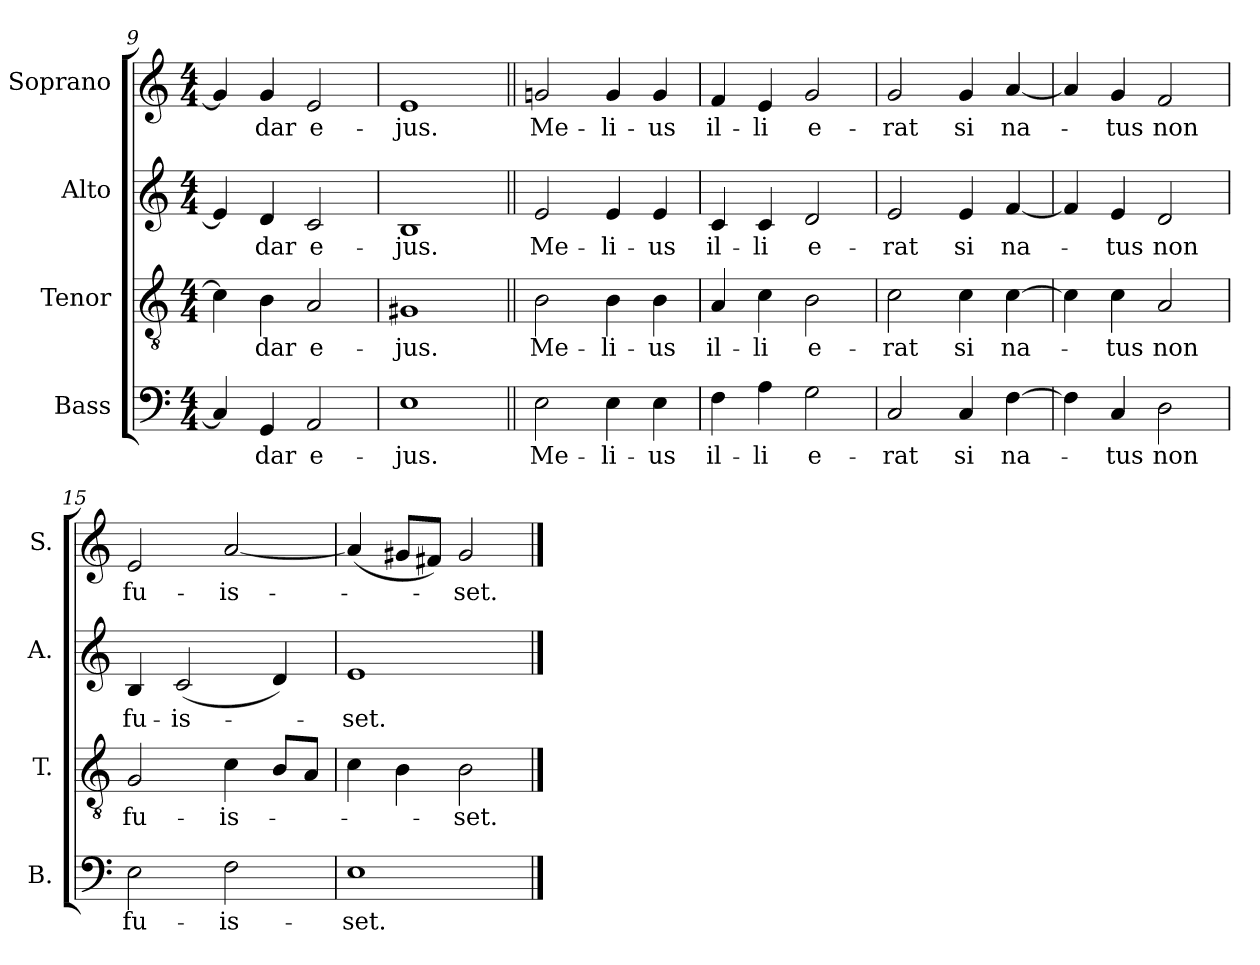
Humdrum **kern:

**kern	**text	**kern	**text	**kern	**text	**kern	**text
*part4	*part4	*part3	*part3	*part2	*part2	*part1	*part1
*staff4	*staff4	*staff3	*staff3	*staff2	*staff2	*staff1	*staff1
*I"Bass	*	*I"Tenor	*	*I"Alto	*	*I"Soprano	*
*I'B.	*	*I'T.	*	*I'A.	*	*I'S.	*
*clefF4	*	*clefGv2	*	*clefG2	*	*clefG2	*
*	*	*ITrd7c12	*	*	*	*	*
*k[]	*	*k[]	*	*k[]	*	*k[]	*
*C:	*	*C:	*	*C:	*	*C:	*
*M4/4	*	*M4/4	*	*M4/4	*	*M4/4	*
=9	=9	=9	=9	=9	=9	=9	=9
4Ci/]	.	4Ci\]	.	4ei/]	.	4gi/]	.
!	!LO:LY:b:color=#000000	!	!	!	!	!	!
!	!	!	!LO:LY:b:color=#000000	!	!	!	!
!	!	!	!	!	!LO:LY:b:color=#000000	!	!
!	!	!	!	!	!	!	!LO:LY:b:color=#000000
4GGi/	-dar	4BBi\	-dar	4di/	-dar	4gi/	-dar
!	!LO:LY:b:color=#000000	!	!	!	!	!	!
!	!	!	!LO:LY:b:color=#000000	!	!	!	!
!	!	!	!	!	!LO:LY:b:color=#000000	!	!
!	!	!	!	!	!	!	!LO:LY:b:color=#000000
2AAi/	e-	2AAi/	e-	2ci/	e-	2ei/	e-
=10	=10	=10	=10	=10	=10	=10	=10
!	!LO:LY:b:color=#000000	!	!	!	!	!	!
!	!	!	!LO:LY:b:color=#000000	!	!	!	!
!	!	!	!	!	!LO:LY:b:color=#000000	!	!
!	!	!	!	!	!	!	!LO:LY:b:color=#000000
1Ei	-jus.	1GG#Xi	-jus.	1Bi	-jus.	1ei	-jus.
!!LO:LB:g=z
=11||	=11||	=11||	=11||	=11||	=11||	=11||	=11||
!	!LO:LY:b:color=#000000	!	!	!	!	!	!
!	!	!	!LO:LY:b:color=#000000	!	!	!	!
!	!	!	!	!	!LO:LY:b:color=#000000	!	!
!	!	!	!	!	!	!	!LO:LY:b:color=#000000
2Ei\	Me-	2BBi\	Me-	2ei/	Me-	2gni/	Me-
!	!LO:LY:b:color=#000000	!	!	!	!	!	!
!	!	!	!LO:LY:b:color=#000000	!	!	!	!
!	!	!	!	!	!LO:LY:b:color=#000000	!	!
!	!	!	!	!	!	!	!LO:LY:b:color=#000000
4Ei\	-li-	4BBi\	-li-	4ei/	-li-	4gi/	-li-
!	!LO:LY:b:color=#000000	!	!	!	!	!	!
!	!	!	!LO:LY:b:color=#000000	!	!	!	!
!	!	!	!	!	!LO:LY:b:color=#000000	!	!
!	!	!	!	!	!	!	!LO:LY:b:color=#000000
4Ei\	-us	4BBi\	-us	4ei/	-us	4gi/	-us
=12	=12	=12	=12	=12	=12	=12	=12
!	!LO:LY:b:color=#000000	!	!	!	!	!	!
!	!	!	!LO:LY:b:color=#000000	!	!	!	!
!	!	!	!	!	!LO:LY:b:color=#000000	!	!
!	!	!	!	!	!	!	!LO:LY:b:color=#000000
4Fi\	il-	4AAi/	il-	4ci/	il-	4fi/	il-
!	!LO:LY:b:color=#000000	!	!	!	!	!	!
!	!	!	!LO:LY:b:color=#000000	!	!	!	!
!	!	!	!	!	!LO:LY:b:color=#000000	!	!
!	!	!	!	!	!	!	!LO:LY:b:color=#000000
4Ai\	-li	4Ci\	-li	4ci/	-li	4ei/	-li
!	!LO:LY:b:color=#000000	!	!	!	!	!	!
!	!	!	!LO:LY:b:color=#000000	!	!	!	!
!	!	!	!	!	!LO:LY:b:color=#000000	!	!
!	!	!	!	!	!	!	!LO:LY:b:color=#000000
2Gi\	e-	2BBi\	e-	2di/	e-	2gi/	e-
=13	=13	=13	=13	=13	=13	=13	=13
!	!LO:LY:b:color=#000000	!	!	!	!	!	!
!	!	!	!LO:LY:b:color=#000000	!	!	!	!
!	!	!	!	!	!LO:LY:b:color=#000000	!	!
!	!	!	!	!	!	!	!LO:LY:b:color=#000000
2Ci/	-rat	2Ci\	-rat	2ei/	-rat	2gi/	-rat
!	!LO:LY:b:color=#000000	!	!	!	!	!	!
!	!	!	!LO:LY:b:color=#000000	!	!	!	!
!	!	!	!	!	!LO:LY:b:color=#000000	!	!
!	!	!	!	!	!	!	!LO:LY:b:color=#000000
4Ci/	si	4Ci\	si	4ei/	si	4gi/	si
!	!LO:LY:b:color=#000000	!	!	!	!	!	!
!	!	!	!LO:LY:b:color=#000000	!	!	!	!
!	!	!	!	!	!LO:LY:b:color=#000000	!	!
!	!	!	!	!	!	!	!LO:LY:b:color=#000000
[4Fi\	na-	[4Ci\	na-	[4fi/	na-	[4ai/	na-
=14	=14	=14	=14	=14	=14	=14	=14
4Fi\]	.	4Ci\]	.	4fi/]	.	4ai/]	.
!	!LO:LY:b:color=#000000	!	!	!	!	!	!
!	!	!	!LO:LY:b:color=#000000	!	!	!	!
!	!	!	!	!	!LO:LY:b:color=#000000	!	!
!	!	!	!	!	!	!	!LO:LY:b:color=#000000
4Ci/	-tus	4Ci\	-tus	4ei/	-tus	4gi/	-tus
!	!LO:LY:b:color=#000000	!	!	!	!	!	!
!	!	!	!LO:LY:b:color=#000000	!	!	!	!
!	!	!	!	!	!LO:LY:b:color=#000000	!	!
!	!	!	!	!	!	!	!LO:LY:b:color=#000000
2Di\	non	2AAi/	non	2di/	non	2fi/	non
=15	=15	=15	=15	=15	=15	=15	=15
!	!LO:LY:b:color=#000000	!	!	!	!	!	!
!	!	!	!LO:LY:b:color=#000000	!	!	!	!
!	!	!	!	!	!LO:LY:b:color=#000000	!	!
!	!	!	!	!	!	!	!LO:LY:b:color=#000000
2Ei\	fu-	2GGi/	fu-	4Bi/	fu-	2ei/	fu-
!	!	!	!	!	!LO:LY:b:color=#000000	!	!
.	.	.	.	(2ci/	-is-	.	.
!	!LO:LY:b:color=#000000	!	!	!	!	!	!
!	!	!	!LO:LY:b:color=#000000	!	!	!	!
!	!	!	!	!	!	!	!LO:LY:b:color=#000000
2Fi\	-is-	4Ci\	-is-	.	.	[2ai/	-is-
.	.	8BBi/L	.	4di/)	.	.	.
.	.	8AAi/J	.	.	.	.	.
=16	=16	=16	=16	=16	=16	=16	=16
!	!LO:LY:b:color=#000000	!	!	!	!	!	!
!	!	!	!	!	!LO:LY:b:color=#000000	!	!
1Ei	-set.	4Ci\	.	1ei	-set.	(4ai/]	.
.	.	4BBi\	.	.	.	8g#Xi/L	.
.	.	.	.	.	.	8f#Xi/J)	.
!	!	!	!LO:LY:b:color=#000000	!	!	!	!
!	!	!	!	!	!	!	!LO:LY:b:color=#000000
.	.	2BBi\	-set.	.	.	2g#i/	-set.
==	==	==	==	==	==	==	==
*-	*-	*-	*-	*-	*-	*-	*-
